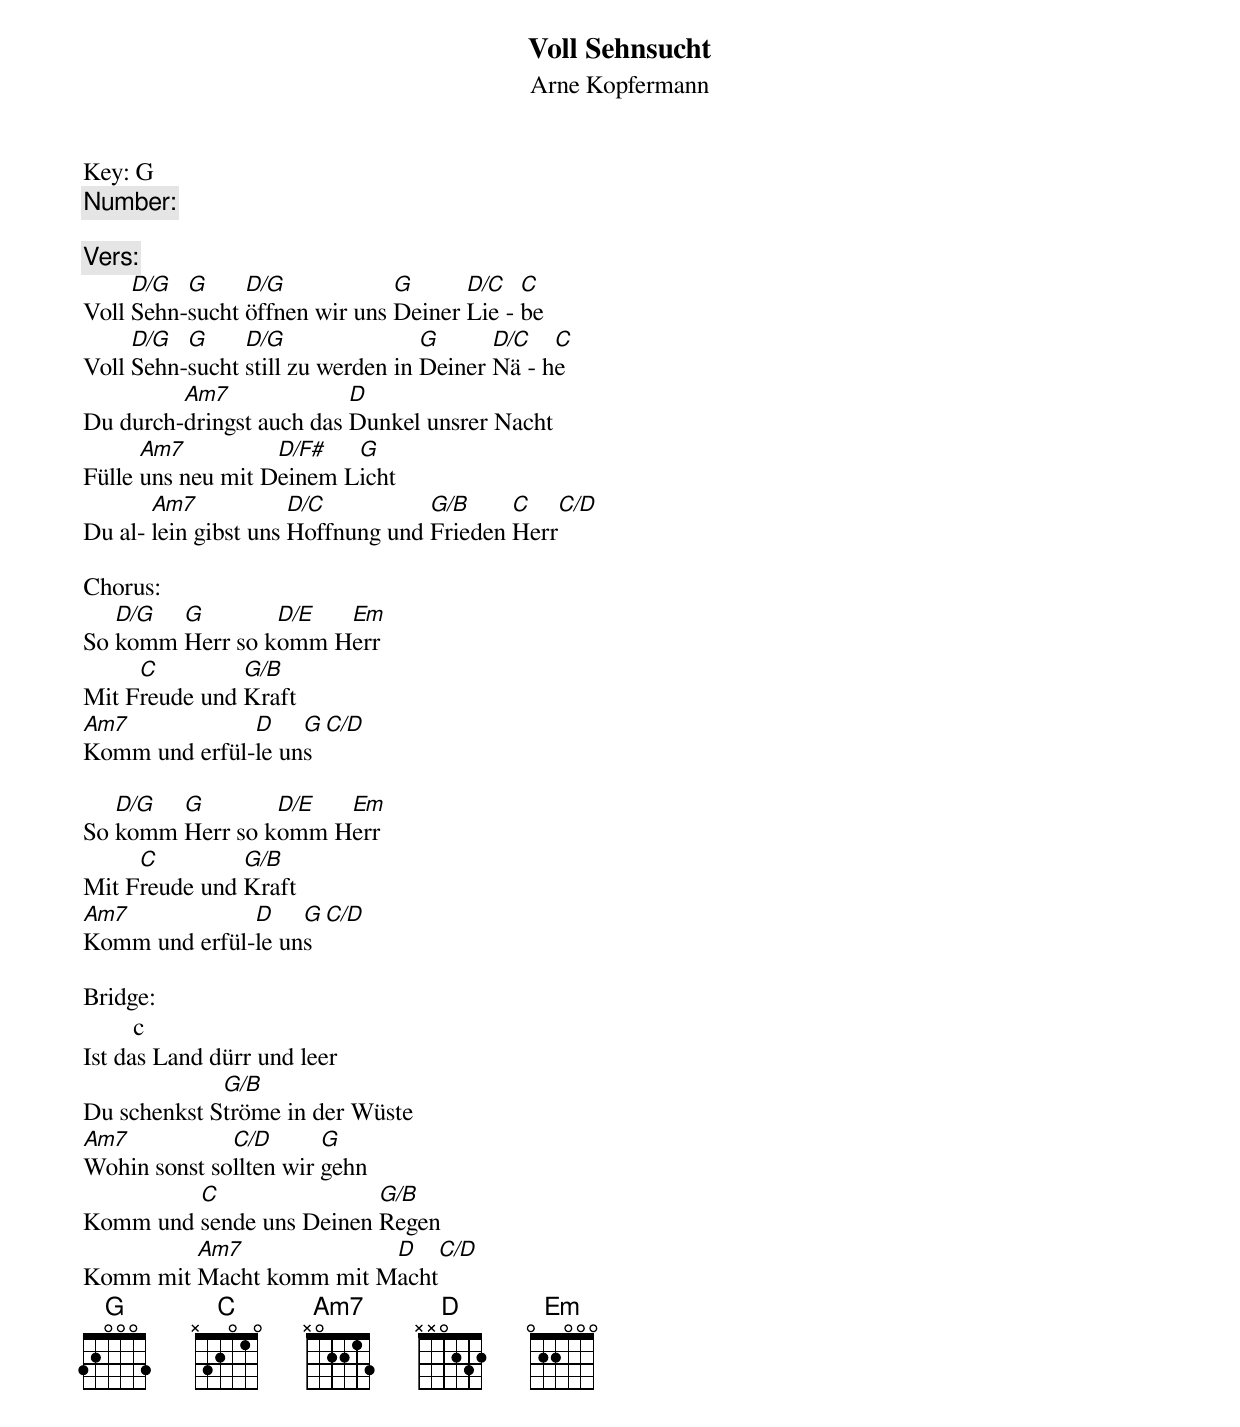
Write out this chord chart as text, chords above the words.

Voll Sehnsucht
Arne Kopfermann
Key: G
CCLI: 4677682
Copyright: 1995 Basement Groove Publishing (Verwaltet von Gerth Medien)
Number:

Vers:
     D/G  G     D/G            G      D/C   C
Voll Sehn-sucht öffnen wir uns Deiner Lie - be
     D/G  G     D/G                G      D/C   C
Voll Sehn-sucht still zu werden in Deiner Nä - he
         Am7              D
Du durch-dringst auch das Dunkel unsrer Nacht
      Am7          D/F#   G
Fülle uns neu mit Deinem Licht
       Am7            D/C          G/B     C    C/D
Du al- lein gibst uns Hoffnung und Frieden Herr

Chorus:
   D/G  G        D/E  Em
So komm Herr so komm Herr
     C         G/B
Mit Freude und Kraft
Am7            D    G   C/D
Komm und erfül-le uns

   D/G  G        D/E  Em
So komm Herr so komm Herr
     C         G/B
Mit Freude und Kraft
Am7            D    G   C/D
Komm und erfül-le uns

Bridge:
        c
Ist das Land dürr und leer
             G/B
Du schenkst Ströme in der Wüste
Am7           C/D       G
Wohin sonst sollten wir gehn
         C                G/B
Komm und sende uns Deinen Regen
         Am7             D    C/D
Komm mit Macht komm mit Macht
